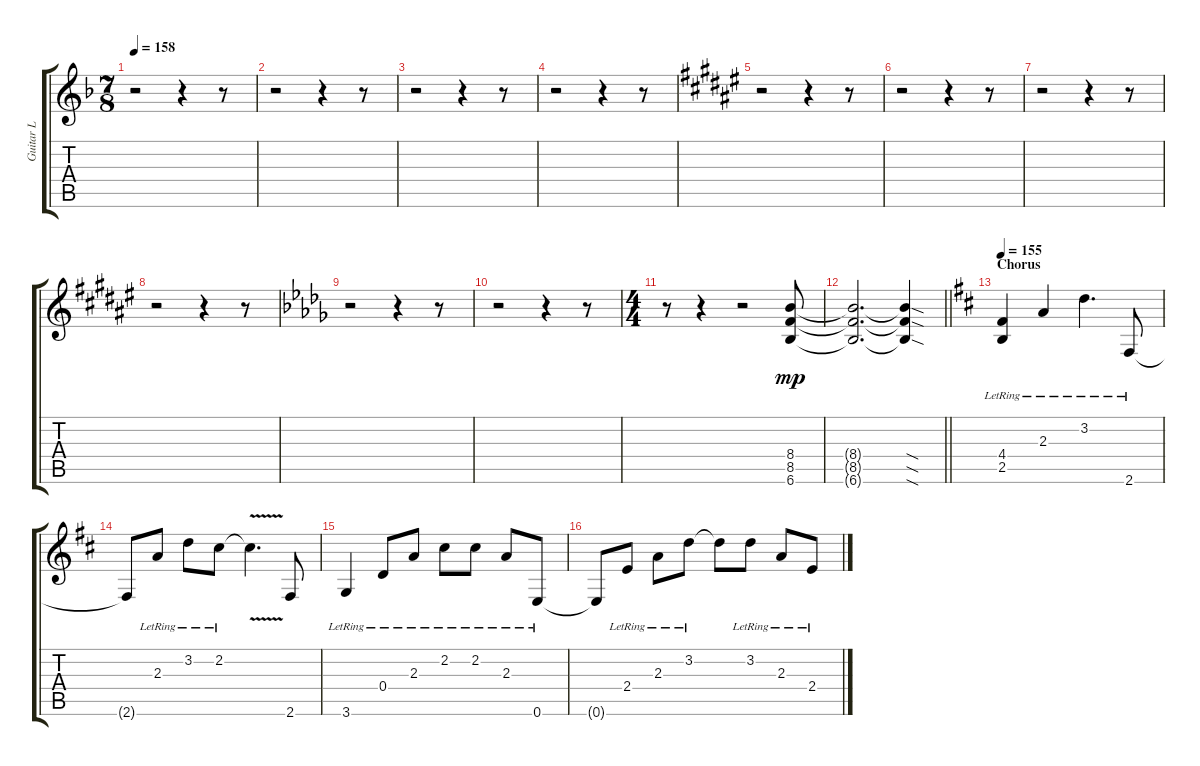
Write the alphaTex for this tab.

\track ("Guitar L" "Guitar L") {instrument distortionguitar}
\staff {score tabs}
\tuning (E4 B3 G3 D3 A2 E2) {hide}
\ts (7 8)
\tempo 158
\clef g2
\ks f
r.2{dy f} r.4 r.8 |
r.2 r.4 r.8 |
r.2 r.4 r.8 |
r.2 r.4 r.8 |
\ks f#
r.2 r.4 r.8 |
\ks d#minor
r.2 r.4 r.8 |
\ks f#
r.2 r.4 r.8 |
\ks d#minor
r.2 r.4 r.8 |
\ks db
r.2 r.4 r.8 |
r.2 r.4 r.8 |
\ts (4 4)
r.8 r.4 r.2 (8.4 8.5 6.6).8{dy mp} |
\barLineRight lightlight
(8.4{t} 8.5{t} 6.6{t}).2{d} (8.4{sod t} 8.5{sod t} 6.6{sod t}).4 |
\section ("" "Chorus")
\tempo 155
\ks d
(4.4{lr} 2.5{lr}).4 2.3{lr}.4 3.2{lr}.4{d} 2.6{lr}.8 |
2.6{t}.8 2.3{lr}.8 3.2{lr}.8 2.2{lr}.8 2.2{v t}.4{d} 2.6.8 |
3.6{lr}.4 0.4{lr}.8 2.3{lr}.8 2.2{lr}.8 2.2{lr}.8 2.3{lr}.8 0.6{lr}.8 |
0.6{t}.8 2.4{lr}.8 2.3{lr}.8 3.2{lr}.8 3.2{t}.8 3.2{lr}.8 2.3{lr}.8 2.4{lr}.8
